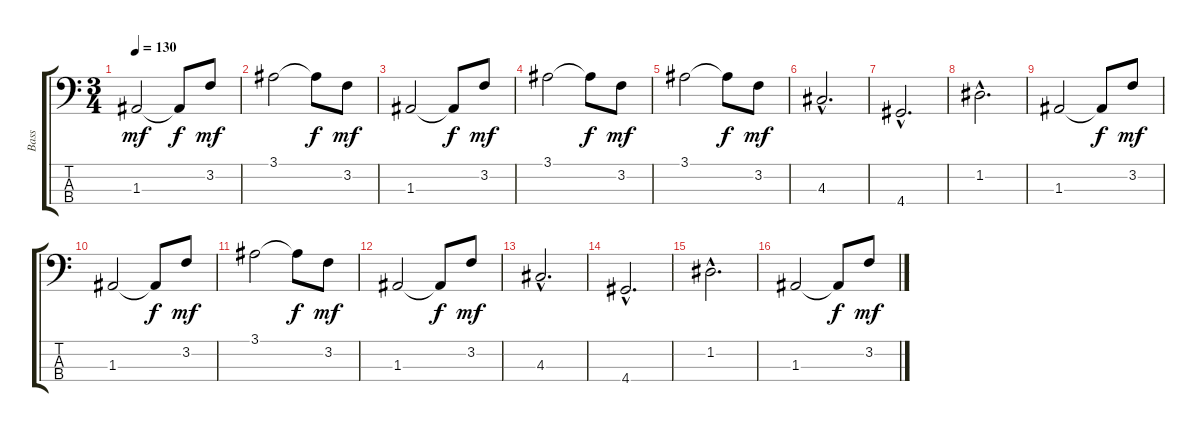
\track ("Bass" "Bass") {instrument electricbassfinger}
\staff {score tabs}
\tuning (G2 D2 A1 E1) {hide}
\ts (3 4)
\tempo 130
\clef f4
\ks c
1.3.2{dy mf} 1.3{t}.8{dy f} 3.2.8{dy mf} |
3.1.2 3.1{t}.8{dy f} 3.2.8{dy mf} |
1.3.2 1.3{t}.8{dy f} 3.2.8{dy mf} |
3.1.2 3.1{t}.8{dy f} 3.2.8{dy mf} |
3.1.2 3.1{t}.8{dy f} 3.2.8{dy mf} |
4.3{hac}.2{d} |
4.4{hac}.2{d} |
1.2{hac}.2{d} |
1.3.2 1.3{t}.8{dy f} 3.2.8{dy mf} |
1.3.2 1.3{t}.8{dy f} 3.2.8{dy mf} |
3.1.2 3.1{t}.8{dy f} 3.2.8{dy mf} |
1.3.2 1.3{t}.8{dy f} 3.2.8{dy mf} |
4.3{hac}.2{d} |
4.4{hac}.2{d} |
1.2{hac}.2{d} |
1.3.2 1.3{t}.8{dy f} 3.2.8{dy mf}
